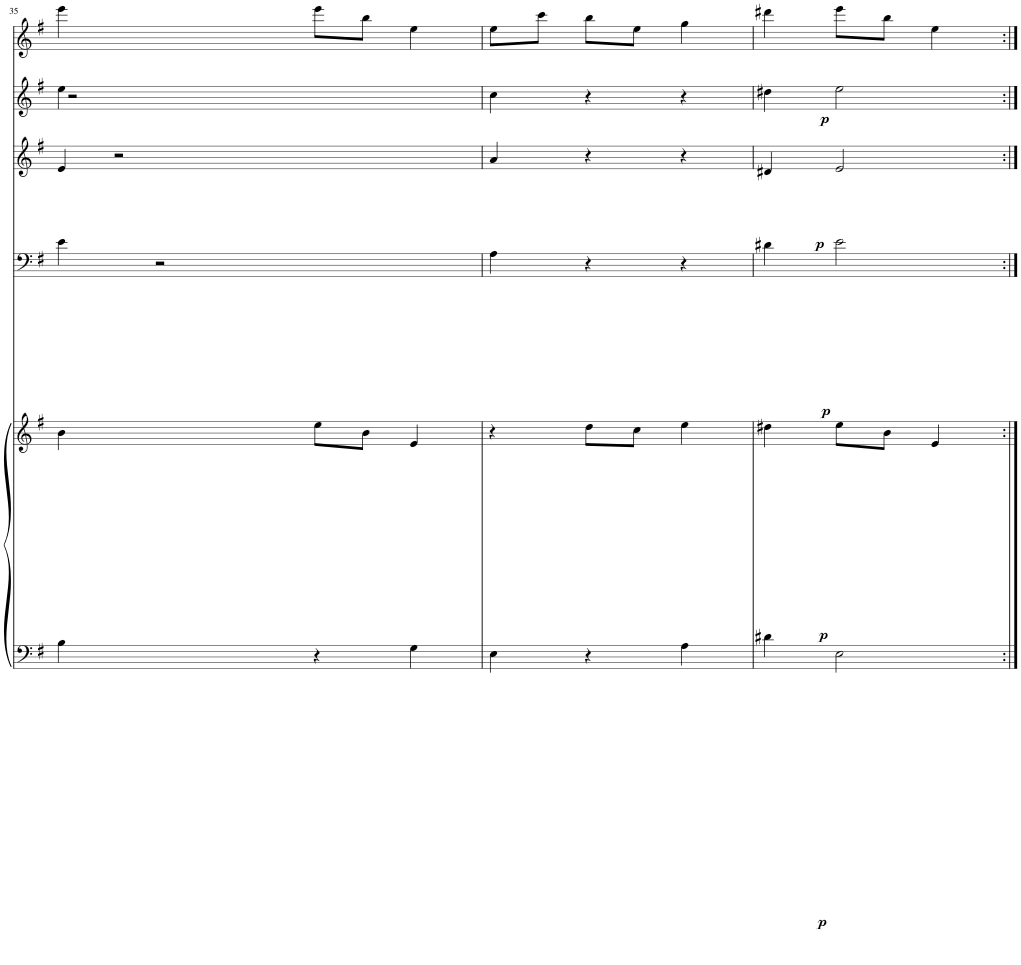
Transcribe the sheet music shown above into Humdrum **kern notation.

**kern	**kern	**dynam	**kern	**dynam	**kern	**dynam	**kern	**dynam	**kern
*part5	*part5	*part5	*part4	*part4	*part3	*part3	*part2	*part2	*part1
*staff6	*staff5	*staff5/6	*staff4	*staff4	*staff3	*staff3	*staff2	*staff2	*staff1
*I"Piano	*	*	*I"Violoncello	*	*I"Tenor Recorder	*	*I"Soprano Recorder	*	*I"Violin
*I'Pno	*	*	*I'Vc	*	*I'Rec	*	*I'Rec	*	*I'Vln
!!LO:PB:g=z
*clefF4	*clefG2	*	*clefF4	*	*clefG2	*	*clefG2	*	*clefG2
*k[f#]	*k[f#]	*	*k[f#]	*	*k[f#]	*	*k[f#]	*	*k[f#]
*M3/4	*M3/4	*	*M3/4	*	*M3/4	*	*M3/4	*	*M3/4
=35	=35	=35	=35	=35	=35	=35	=35	=35	=35
4B\	4b\	.	4e\	.	4e/	.	4ee\	.	4eee\
4r	8ee\L	.	2r	.	2r	.	2r	.	8eee\L
.	8b\J	.	.	.	.	.	.	.	8bb\J
4G\	4e/	.	.	.	.	.	.	.	4ee\
=36	=36	=36	=36	=36	=36	=36	=36	=36	=36
4E\	4r	.	4A\	.	4a/	.	4cc\	.	8ee\L
.	.	.	.	.	.	.	.	.	8ccc\J
4r	8dd\L	.	4r	.	4r	.	4r	.	8bb\L
.	8cc\J	.	.	.	.	.	.	.	8ee\J
4A\	4ee\	.	4r	.	4r	.	4r	.	4gg\
=37	=37	=37	=37	=37	=37	=37	=37	=37	=37
!	!	!LO:DY:b=2	!	!	!	!	!	!	!
!	!	!LO:DY:n=1:b	!	!LO:DY:b	!	!LO:DY:b	!	!LO:DY:b	!
4d#X\	4dd#X\	p p	4d#X\	p	4d#X/	p	4dd#X\	p	4ddd#X\
2E\	8ee\L	.	2e\	.	2e/	.	2ee\	.	8eee\L
.	8b\J	.	.	.	.	.	.	.	8bb\J
.	4e/	.	.	.	.	.	.	.	4ee\
=:|!	=:|!	=:|!	=:|!	=:|!	=:|!	=:|!	=:|!	=:|!	=:|!
*-	*-	*-	*-	*-	*-	*-	*-	*-	*-
